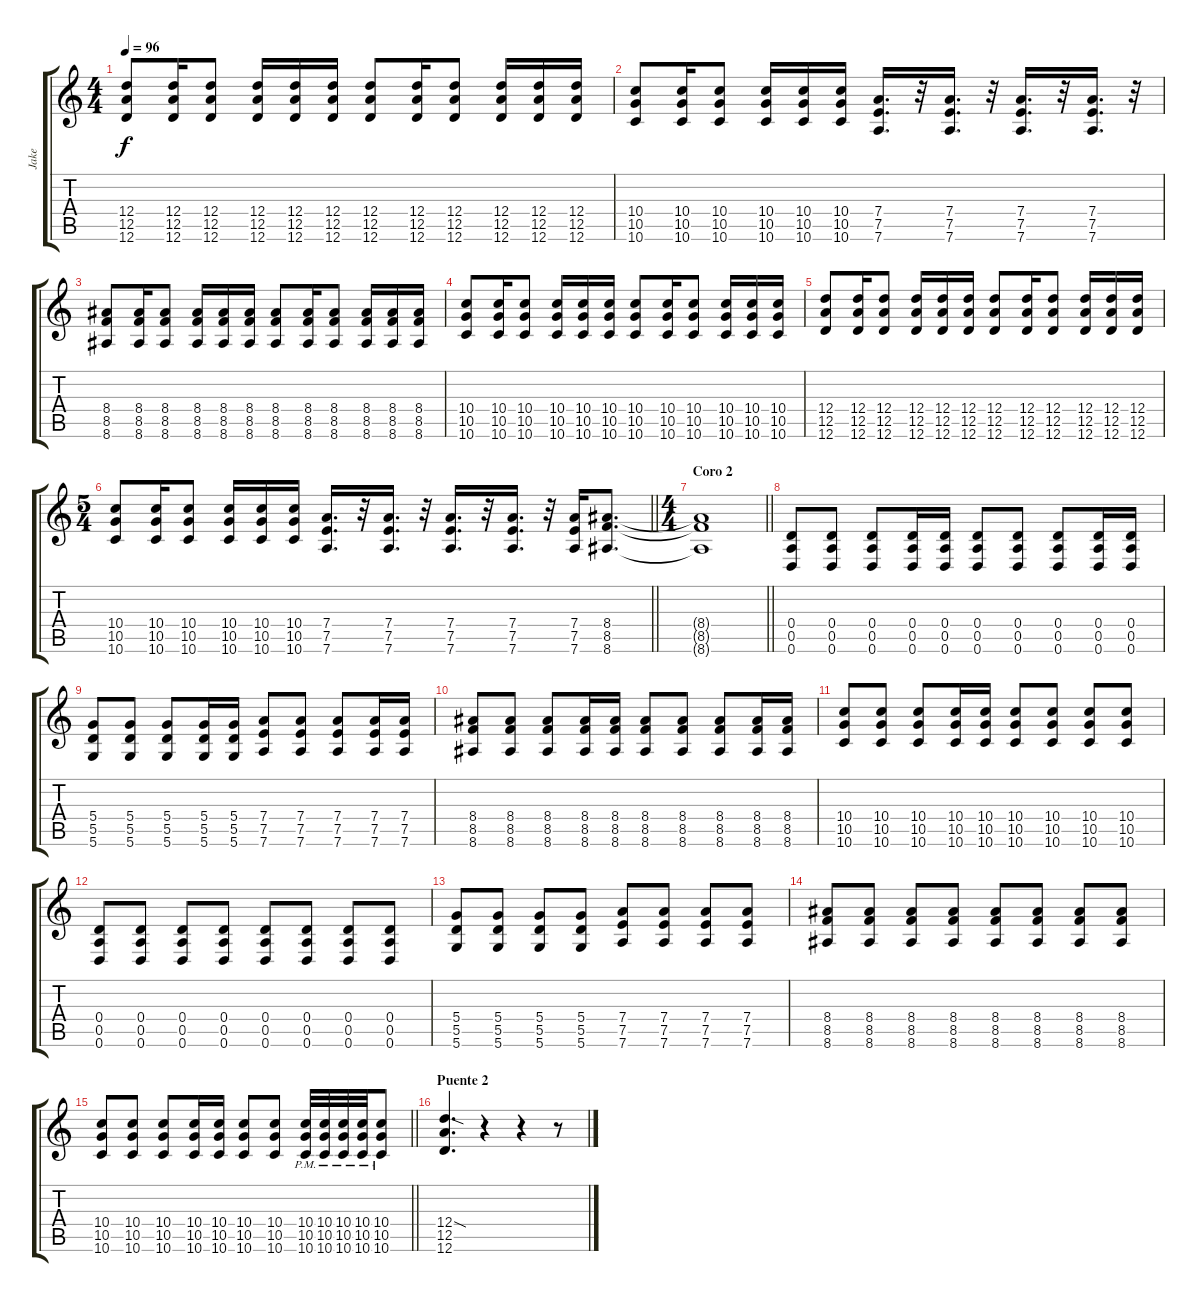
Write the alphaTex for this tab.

\track ("Jake" "Jake") {instrument distortionguitar}
\staff {score tabs}
\tuning (E4 B3 G3 D3 A2 D2) {hide}
\ts (4 4)
\tempo 96
\clef g2
\ks c
(12.4 12.5 12.6).8{dy f} (12.4 12.5 12.6).16 (12.4 12.5 12.6).8 (12.4 12.5 12.6).16 (12.4 12.5 12.6).16 (12.4 12.5 12.6).16 (12.4 12.5 12.6).8 (12.4 12.5 12.6).16 (12.4 12.5 12.6).8 (12.4 12.5 12.6).16 (12.4 12.5 12.6).16 (12.4 12.5 12.6).16 |
(10.4 10.5 10.6).8 (10.4 10.5 10.6).16 (10.4 10.5 10.6).8 (10.4 10.5 10.6).16 (10.4 10.5 10.6).16 (10.4 10.5 10.6).16 (7.4 7.5 7.6).16{d instrument distortionguitar} r.32 (7.4 7.5 7.6).16{d} r.32 (7.4 7.5 7.6).16{d} r.32 (7.4 7.5 7.6).16{d} r.32 |
(8.4 8.5 8.6).8 (8.4 8.5 8.6).16 (8.4 8.5 8.6).8 (8.4 8.5 8.6).16 (8.4 8.5 8.6).16 (8.4 8.5 8.6).16 (8.4 8.5 8.6).8 (8.4 8.5 8.6).16 (8.4 8.5 8.6).8 (8.4 8.5 8.6).16 (8.4 8.5 8.6).16 (8.4 8.5 8.6).16 |
(10.4 10.5 10.6).8 (10.4 10.5 10.6).16 (10.4 10.5 10.6).8 (10.4 10.5 10.6).16 (10.4 10.5 10.6).16 (10.4 10.5 10.6).16 (10.4 10.5 10.6).8 (10.4 10.5 10.6).16 (10.4 10.5 10.6).8 (10.4 10.5 10.6).16 (10.4 10.5 10.6).16 (10.4 10.5 10.6).16 |
(12.4 12.5 12.6).8 (12.4 12.5 12.6).16 (12.4 12.5 12.6).8 (12.4 12.5 12.6).16 (12.4 12.5 12.6).16 (12.4 12.5 12.6).16 (12.4 12.5 12.6).8 (12.4 12.5 12.6).16 (12.4 12.5 12.6).8 (12.4 12.5 12.6).16 (12.4 12.5 12.6).16 (12.4 12.5 12.6).16 |
\ts (5 4)
\barLineRight lightlight
(10.4 10.5 10.6).8 (10.4 10.5 10.6).16 (10.4 10.5 10.6).8 (10.4 10.5 10.6).16 (10.4 10.5 10.6).16 (10.4 10.5 10.6).16 (7.4 7.5 7.6).16{d instrument distortionguitar} r.32 (7.4 7.5 7.6).16{d} r.32 (7.4 7.5 7.6).16{d} r.32 (7.4 7.5 7.6).16{d} r.32 (7.4 7.5 7.6).16 (8.4 8.5 8.6).8{d} |
\ts (4 4)
\section ("" "Coro 2")
\barLineRight lightlight
(8.4{t} 8.5{t} 8.6{t}).1{volume 4} |
(0.4 0.5 0.6).8{volume 12} (0.4 0.5 0.6).8 (0.4 0.5 0.6).8 (0.4 0.5 0.6).16 (0.4 0.5 0.6).16 (0.4 0.5 0.6).8 (0.4 0.5 0.6).8 (0.4 0.5 0.6).8 (0.4 0.5 0.6).16 (0.4 0.5 0.6).16 |
(5.4 5.5 5.6).8 (5.4 5.5 5.6).8 (5.4 5.5 5.6).8 (5.4 5.5 5.6).16 (5.4 5.5 5.6).16 (7.4 7.5 7.6).8 (7.4 7.5 7.6).8 (7.4 7.5 7.6).8 (7.4 7.5 7.6).16 (7.4 7.5 7.6).16 |
(8.4 8.5 8.6).8 (8.4 8.5 8.6).8 (8.4 8.5 8.6).8 (8.4 8.5 8.6).16 (8.4 8.5 8.6).16 (8.4 8.5 8.6).8 (8.4 8.5 8.6).8 (8.4 8.5 8.6).8 (8.4 8.5 8.6).16 (8.4 8.5 8.6).16 |
(10.4 10.5 10.6).8 (10.4 10.5 10.6).8 (10.4 10.5 10.6).8 (10.4 10.5 10.6).16 (10.4 10.5 10.6).16 (10.4 10.5 10.6).8 (10.4 10.5 10.6).8 (10.4 10.5 10.6).8 (10.4 10.5 10.6).8 |
(0.4 0.5 0.6).8{volume 12} (0.4 0.5 0.6).8 (0.4 0.5 0.6).8 (0.4 0.5 0.6).8 (0.4 0.5 0.6).8 (0.4 0.5 0.6).8 (0.4 0.5 0.6).8 (0.4 0.5 0.6).8 |
(5.4 5.5 5.6).8 (5.4 5.5 5.6).8 (5.4 5.5 5.6).8 (5.4 5.5 5.6).8 (7.4 7.5 7.6).8 (7.4 7.5 7.6).8 (7.4 7.5 7.6).8 (7.4 7.5 7.6).8 |
(8.4 8.5 8.6).8 (8.4 8.5 8.6).8 (8.4 8.5 8.6).8 (8.4 8.5 8.6).8 (8.4 8.5 8.6).8 (8.4 8.5 8.6).8 (8.4 8.5 8.6).8 (8.4 8.5 8.6).8 |
\barLineRight lightlight
(10.4 10.5 10.6).8 (10.4 10.5 10.6).8 (10.4 10.5 10.6).8 (10.4 10.5 10.6).16 (10.4 10.5 10.6).16 (10.4 10.5 10.6).8 (10.4 10.5 10.6).8 (10.4 10.5{pm} 10.6{pm}).32 (10.4 10.5{pm} 10.6{pm}).32 (10.4 10.5{pm} 10.6{pm}).32 (10.4 10.5{pm} 10.6{pm}).32 (10.4 10.5{pm} 10.6{pm}).8 |
\section ("" "Puente 2")
(12.4{sod} 12.5 12.6).4{d} r.4 r.4 r.8
